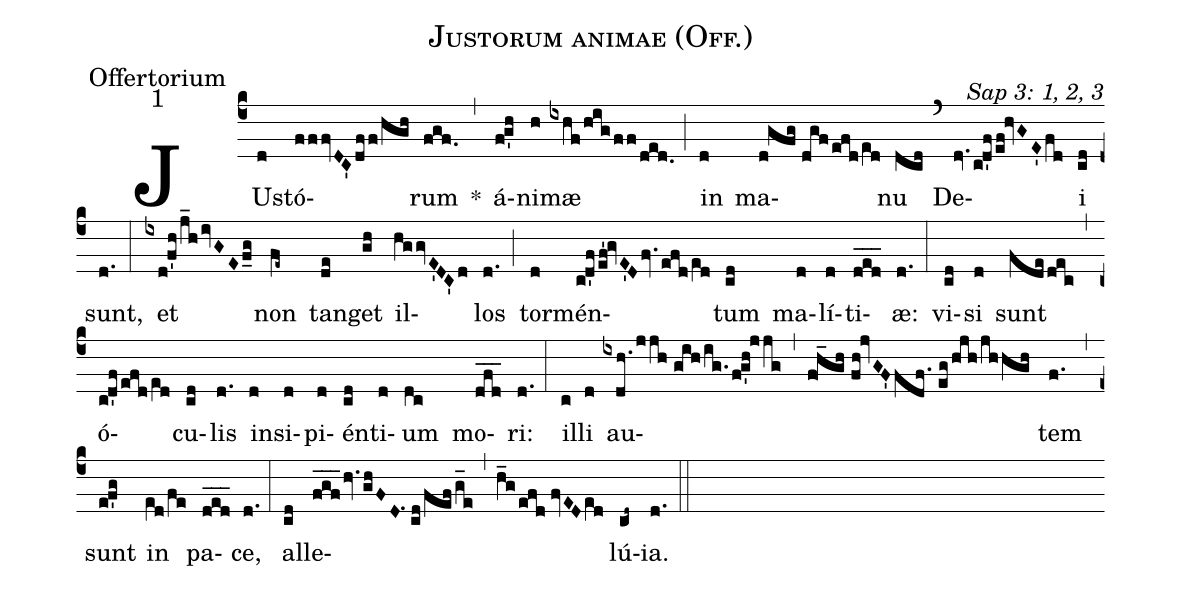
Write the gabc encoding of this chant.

name: Justorum animae (Off.);
office-part: Offertorium;
mode: 1;
commentary: Sap 3: 1, 2, 3;
%%
(c4) JUs(d)tó(fffvDC'dff/hgh)rum(fgf.) *(,) á(fg'h)ni(h)mæ(ixhf/higff/ded.) (;) in(d) ma(d!gfg//dgfefd/e[ll:1]d)nu(dcd) (`) De(dv.cd'f/ef!hvGE'fd)i(cd) sunt,(d.) (:)
et(ixd!f'h/j_hivGEf_g) non(fe~) tan(de)get(gh) il(hggvE'DC'd)los(d.) (;) tor(d)mén(cd'f/ef'!gvE'Dfv.efd/e[ll:1]d)tum(cd) ma(d)lí(d)ti(d_e_d_)æ:(d.) (:)
vi(cd)si(d) sunt(fde/dec) (,) ó(cd'f/efd/e[ll:1]d)cu(cd)lis(d.) in(d)si(d)pi(d)én(cd)ti(d)um(dc) mo(dfd___)ri:(d.) (:)
il(c)li(d) au(ixdh./jjh//gih/ig.fg'h!jjg)(,)(f!h_gh//fh!jvGF'fdf.//eg/hjh/jhhgh)tem(f.) (,) sunt(ef'g) in(e[ll:1]d/fe) pa(d_e_d_)ce,(d.) (:)
al(cd)le(f_g_f_hv.ghFD.1//cd/fefg_e)(,)(h_gefd//fvEDe[ll:1]d)lú(cd~)ia.(d.) (::)
